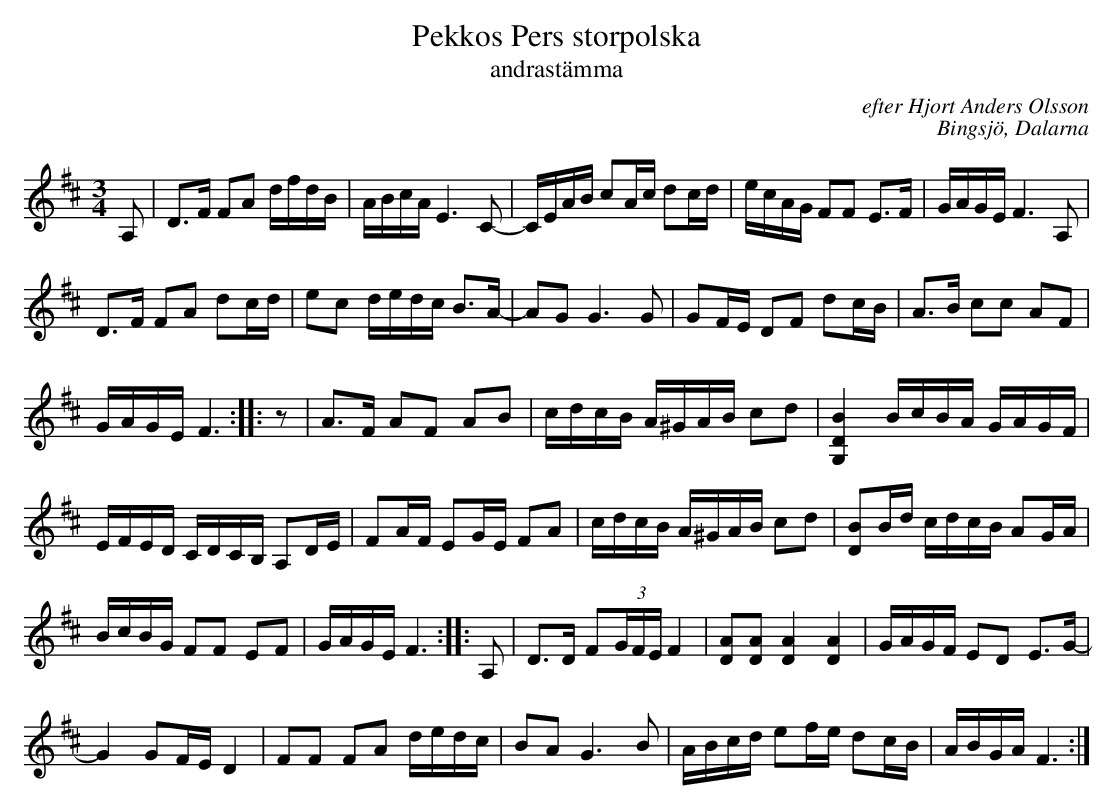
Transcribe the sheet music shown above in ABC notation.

X:1
T: Pekkos Pers storpolska
T: andrastämma
C: efter Hjort Anders Olsson
C: Bingsjö, Dalarna
M: 3/4
L: 1/8
K: D
A, | D>F FA d/f/d/B/ | A/B/c/A/ E3 C-| C/E/A/B/ cA/c/ dc/d/ | e/c/A/G/ FF E>F | G/A/G/E/ F3 A, |
D>F FA dc/d/ | ec d/e/d/c/ B>A- | AG G3 G | GF/E/ DF dc/B/ | A>B cc AF |
G/A/G/E/ F3 :: z | A>F AF AB | c/d/c/B/ A/^G/A/B/ cd | [G,2D2B2] B/c/B/A/ G/A/G/F/ |
E/F/E/D/ C/D/C/B,/ A,D/E/ | FA/F/ EG/E/ FA | c/d/c/B/ A/^G/A/B/ cd | [DB]B/d/ c/d/c/B/ AG/A/ |
B/c/B/G/ FF EF | G/A/G/E/ F3 :: A, | D>D F(3G/F/E/ F2 | [DA][DA] [D2A2] [D2A2] | G/A/G/F/ ED E>G- |
G2 GF/E/ D2 | FF FA d/e/d/c/ | BA G3 B | A/B/c/d/ ef/e/ dc/B/ | A/B/G/A/ F3 :|]
